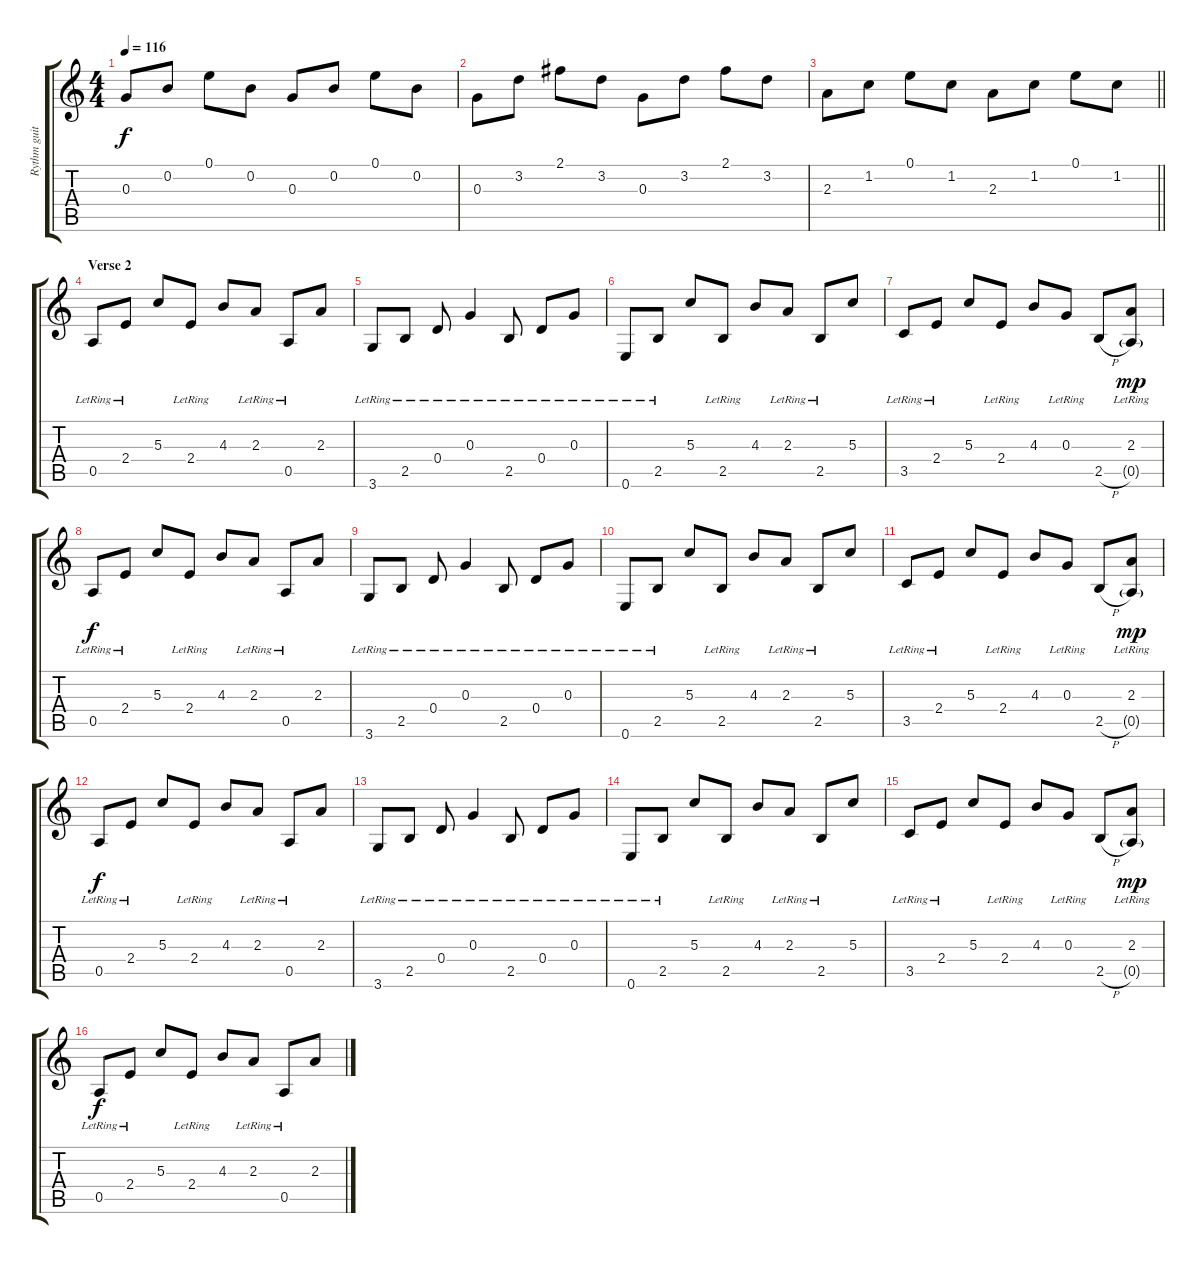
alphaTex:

\track ("Rythm guitar(Clean) - James" "Rythm guit") {instrument electricguitarclean}
\staff {score tabs}
\tuning (E4 B3 G3 D3 A2 E2) {hide}
\ts (4 4)
\tempo 116
\clef g2
\ks c
0.3.8{dy f} 0.2.8 0.1.8 0.2.8 0.3.8 0.2.8 0.1.8 0.2.8 |
0.3.8 3.2.8 2.1.8 3.2.8 0.3.8 3.2.8 2.1.8 3.2.8 |
\barLineRight lightlight
2.3.8 1.2.8 0.1.8 1.2.8 2.3.8 1.2.8 0.1.8 1.2.8 |
\section ("" "Verse 2")
0.5{lr}.8 2.4{lr}.8 5.3.8 2.4{lr}.8 4.3.8 2.3{lr}.8 0.5{lr}.8 2.3.8 |
3.6{lr}.8 2.5{lr}.8 0.4{lr}.8 0.3{lr}.4 2.5{lr}.8 0.4{lr}.8 0.3{lr}.8 |
0.6{lr}.8 2.5{lr}.8 5.3.8 2.5{lr}.8 4.3.8 2.3{lr}.8 2.5{lr}.8 5.3.8 |
3.5{lr}.8 2.4{lr}.8 5.3.8 2.4{lr}.8 4.3.8 0.3{lr}.8 2.5{h}.8 (2.3{lr} 0.5{g}).8{dy mp} |
0.5{lr}.8{dy f} 2.4{lr}.8 5.3.8 2.4{lr}.8 4.3.8 2.3{lr}.8 0.5{lr}.8 2.3.8 |
3.6{lr}.8 2.5{lr}.8 0.4{lr}.8 0.3{lr}.4 2.5{lr}.8 0.4{lr}.8 0.3{lr}.8 |
0.6{lr}.8 2.5{lr}.8 5.3.8 2.5{lr}.8 4.3.8 2.3{lr}.8 2.5{lr}.8 5.3.8 |
3.5{lr}.8 2.4{lr}.8 5.3.8 2.4{lr}.8 4.3.8 0.3{lr}.8 2.5{h}.8 (2.3{lr} 0.5{g}).8{dy mp} |
0.5{lr}.8{dy f} 2.4{lr}.8 5.3.8 2.4{lr}.8 4.3.8 2.3{lr}.8 0.5{lr}.8 2.3.8 |
3.6{lr}.8 2.5{lr}.8 0.4{lr}.8 0.3{lr}.4 2.5{lr}.8 0.4{lr}.8 0.3{lr}.8 |
0.6{lr}.8 2.5{lr}.8 5.3.8 2.5{lr}.8 4.3.8 2.3{lr}.8 2.5{lr}.8 5.3.8 |
3.5{lr}.8 2.4{lr}.8 5.3.8 2.4{lr}.8 4.3.8 0.3{lr}.8 2.5{h}.8 (2.3{lr} 0.5{g}).8{dy mp} |
0.5{lr}.8{dy f} 2.4{lr}.8 5.3.8 2.4{lr}.8 4.3.8 2.3{lr}.8 0.5{lr}.8 2.3.8
